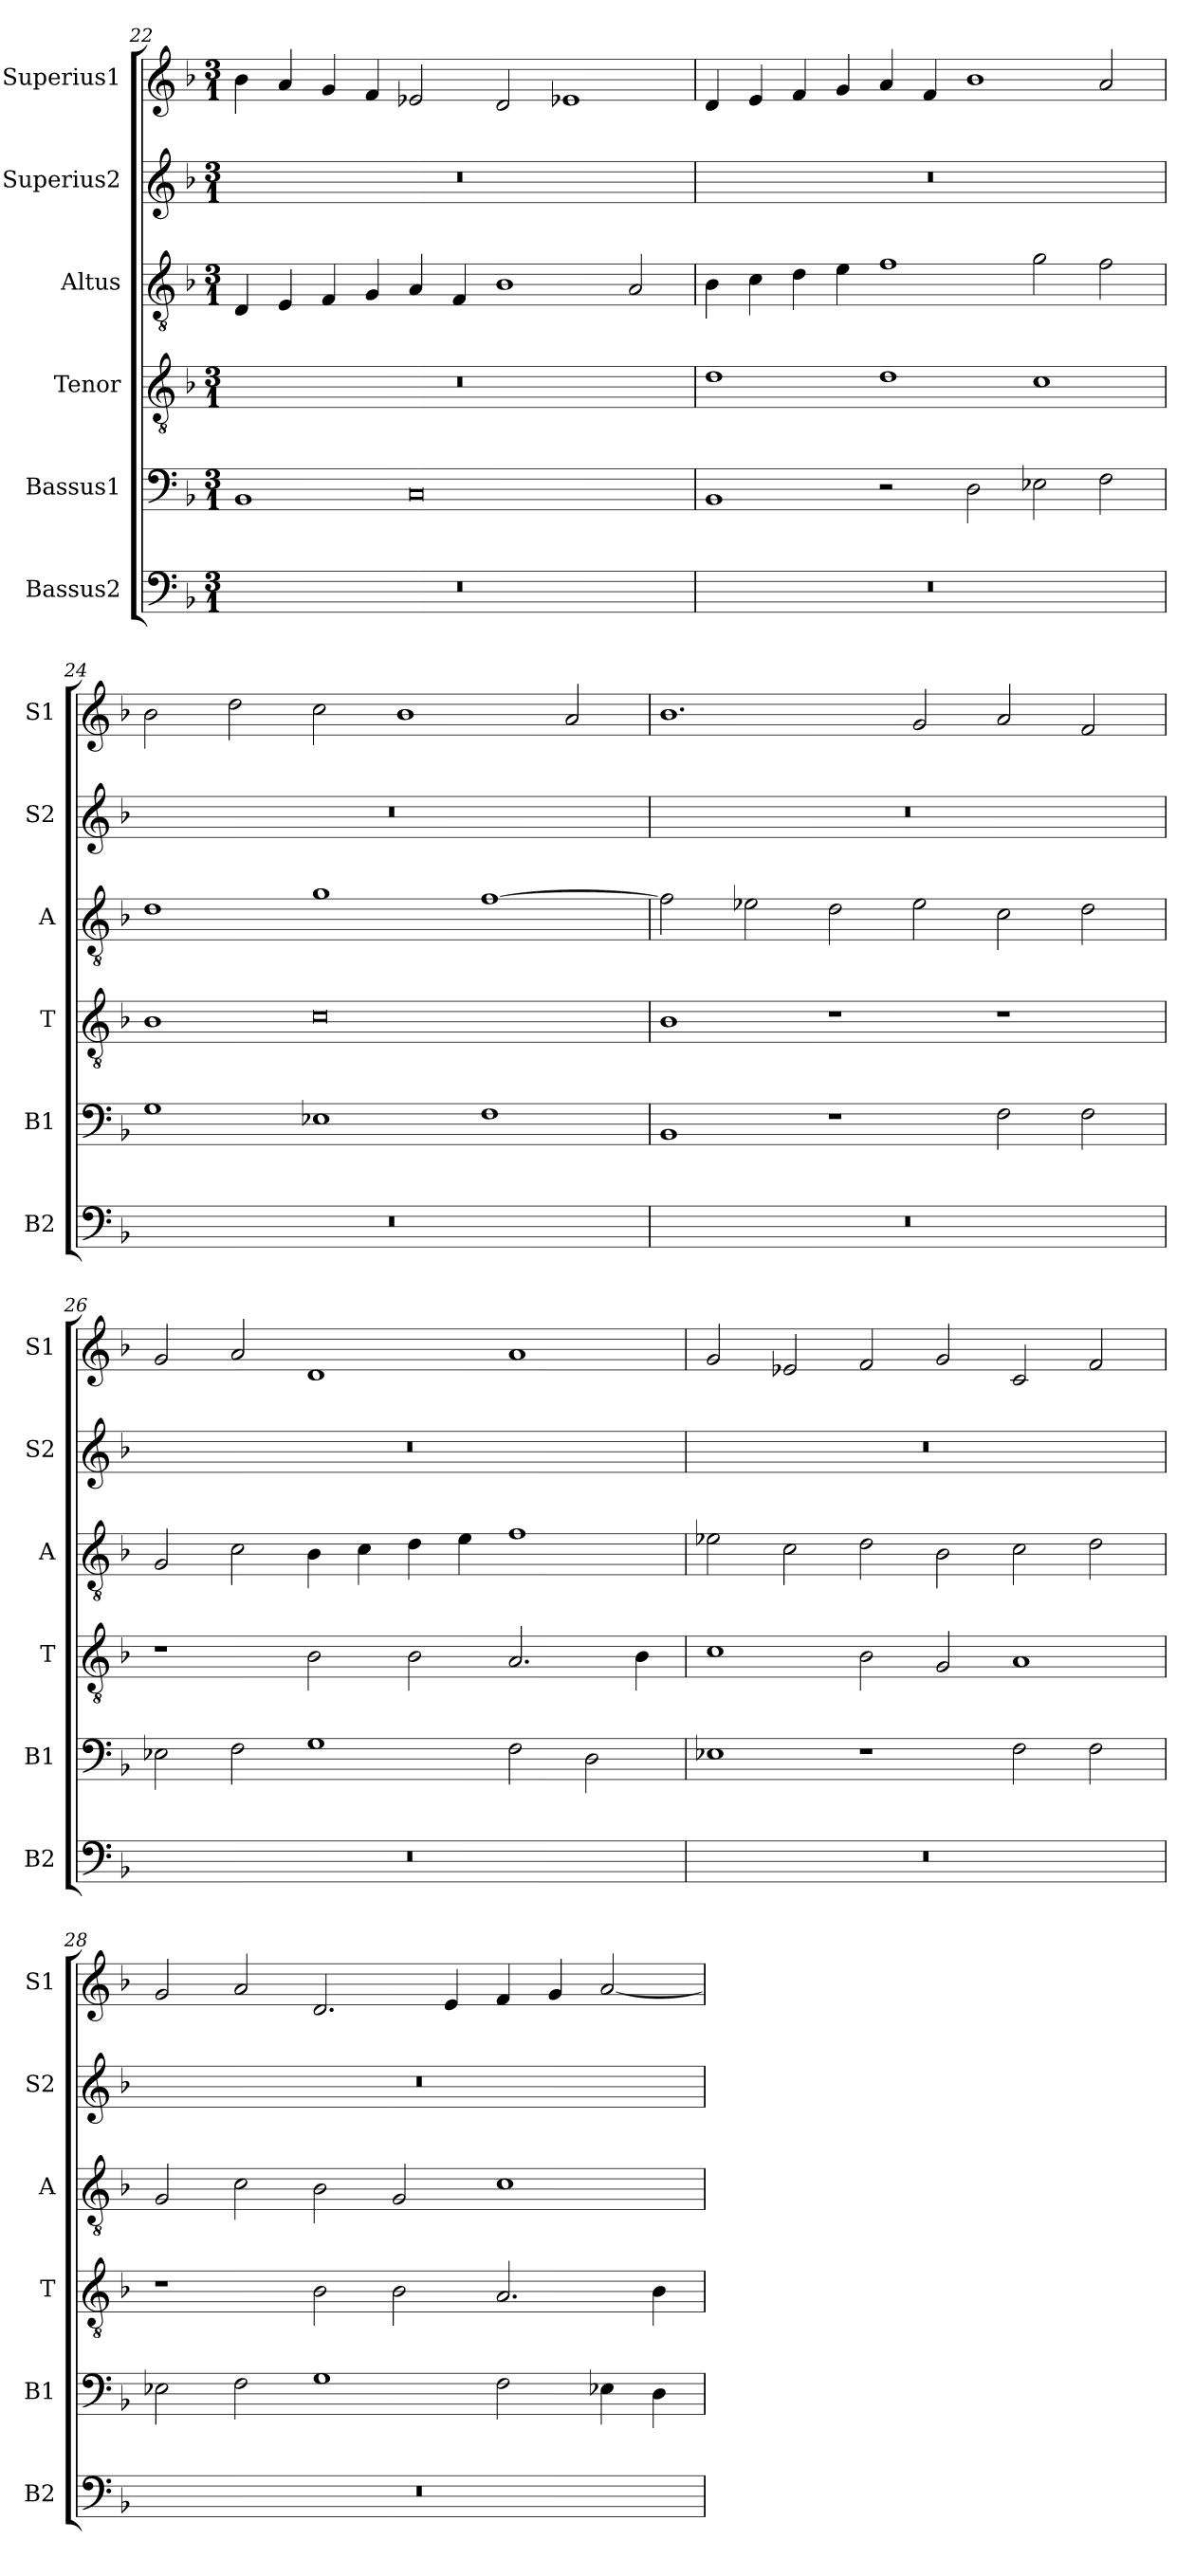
**kern	**kern	**kern	**kern	**kern	**kern
*part6	*part5	*part4	*part3	*part2	*part1
*staff6	*staff5	*staff4	*staff3	*staff2	*staff1
*I"Bassus2	*I"Bassus1	*I"Tenor	*I"Altus	*I"Superius2	*I"Superius1
*I'B2	*I'B1	*I'T	*I'A	*I'S2	*I'S1
*clefF4	*clefF4	*clefGv2	*clefGv2	*clefG2	*clefG2
*k[b-]	*k[b-]	*k[b-]	*k[b-]	*k[b-]	*k[b-]
*M3/1	*M3/1	*M3/1	*M3/1	*M3/1	*M3/1
=22	=22	=22	=22	=22	=22
0.r	1BB-	0.r	4D/	0.r	4b-\
.	.	.	4E/	.	4a/
.	.	.	4F/	.	4g/
.	.	.	4G/	.	4f/
.	0C	.	4A/	.	2e-X/
.	.	.	4F/	.	.
.	.	.	1B-	.	2d/
.	.	.	.	.	1e-X
.	.	.	2A/	.	.
=23	=23	=23	=23	=23	=23
0.r	1BB-	1d	4B-\	0.r	4d/
.	.	.	4c\	.	4e/
.	.	.	4d\	.	4f/
.	.	.	4e\	.	4g/
.	2r	1d	1f	.	4a/
.	.	.	.	.	4f/
.	2D\	.	.	.	1b-
.	2E-X\	1c	2g\	.	.
.	2F\	.	2f\	.	2a/
=24	=24	=24	=24	=24	=24
0.r	1G	1B-	1d	0.r	2b-\
.	.	.	.	.	2dd\
.	1E-X	0c	1g	.	2cc\
.	.	.	.	.	1b-
.	1F	.	[1f	.	.
.	.	.	.	.	2a/
=25	=25	=25	=25	=25	=25
0.r	1BB-	1B-	2f\]	0.r	1.b-
.	.	.	2e-X\	.	.
.	1r	1r	2d\	.	.
.	.	.	2e-\	.	2g/
.	2F\	1r	2c\	.	2a/
.	2F\	.	2d\	.	2f/
=26	=26	=26	=26	=26	=26
0.r	2E-X\	1r	2G/	0.r	2g/
.	2F\	.	2c\	.	2a/
.	1G	2B-\	4B-\	.	1d
.	.	.	4c\	.	.
.	.	2B-\	4d\	.	.
.	.	.	4e\	.	.
.	2F\	2.A/	1f	.	1a
.	2D\	.	.	.	.
.	.	4B-\	.	.	.
=27	=27	=27	=27	=27	=27
0.r	1E-X	1c	2e-X\	0.r	2g/
.	.	.	2c\	.	2e-X/
.	1r	2B-\	2d\	.	2f/
.	.	2G/	2B-\	.	2g/
.	2F\	1A	2c\	.	2c/
.	2F\	.	2d\	.	2f/
=28	=28	=28	=28	=28	=28
0.r	2E-X\	1r	2G/	0.r	2g/
.	2F\	.	2c\	.	2a/
.	1G	2B-\	2B-\	.	2.d/
.	.	2B-\	2G/	.	.
.	.	.	.	.	4e/
.	2F\	2.A/	1c	.	4f/
.	.	.	.	.	4g/
.	4E-X\	.	.	.	[2a/
.	4D\	4B-\	.	.	.
=	=	=	=	=	=
*-	*-	*-	*-	*-	*-
